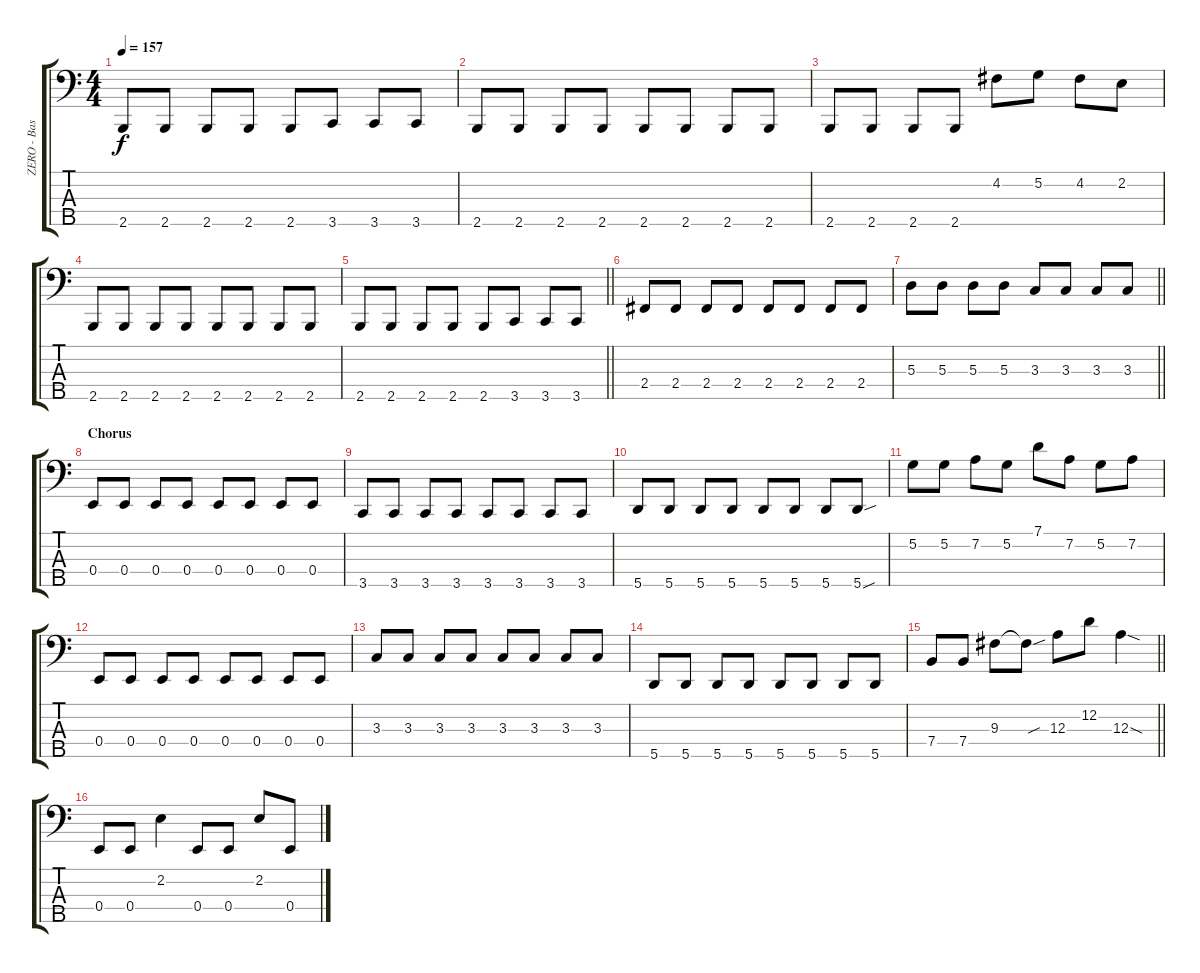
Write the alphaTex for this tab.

\track ("ZERO - Bass" "ZERO - Bas") {instrument electricbassfinger}
\staff {score tabs}
\tuning (G2 D2 A1 E1 A0) {hide}
\ts (4 4)
\tempo 157
\clef f4
\ks c
2.5.8{dy f} 2.5.8 2.5.8 2.5.8 2.5.8 3.5.8 3.5.8 3.5.8 |
2.5.8 2.5.8 2.5.8 2.5.8 2.5.8 2.5.8 2.5.8 2.5.8 |
2.5.8 2.5.8 2.5.8 2.5.8 4.2.8 5.2.8 4.2.8 2.2.8 |
2.5.8 2.5.8 2.5.8 2.5.8 2.5.8 2.5.8 2.5.8 2.5.8 |
\barLineRight lightlight
2.5.8 2.5.8 2.5.8 2.5.8 2.5.8 3.5.8 3.5.8 3.5.8 |
2.4.8 2.4.8 2.4.8 2.4.8 2.4.8 2.4.8 2.4.8 2.4.8 |
\barLineRight lightlight
5.3.8 5.3.8 5.3.8 5.3.8 3.3.8 3.3.8 3.3.8 3.3.8 |
\section ("" "Chorus")
0.4.8 0.4.8 0.4.8 0.4.8 0.4.8 0.4.8 0.4.8 0.4.8 |
3.5.8 3.5.8 3.5.8 3.5.8 3.5.8 3.5.8 3.5.8 3.5.8 |
5.5.8 5.5.8 5.5.8 5.5.8 5.5.8 5.5.8 5.5.8 5.5{sou}.8 |
5.2.8 5.2.8 7.2.8 5.2.8 7.1.8 7.2.8 5.2.8 7.2.8 |
0.4.8 0.4.8 0.4.8 0.4.8 0.4.8 0.4.8 0.4.8 0.4.8 |
3.3.8 3.3.8 3.3.8 3.3.8 3.3.8 3.3.8 3.3.8 3.3.8 |
5.5.8 5.5.8 5.5.8 5.5.8 5.5.8 5.5.8 5.5.8 5.5.8 |
\barLineRight lightlight
7.4.8 7.4.8 9.3.8 9.3{sou t}.8 12.3.8 12.2.8 12.3{sod}.4 |
\section ("" "")
0.4.8 0.4.8 2.2.4 0.4.8 0.4.8 2.2.8 0.4.8
